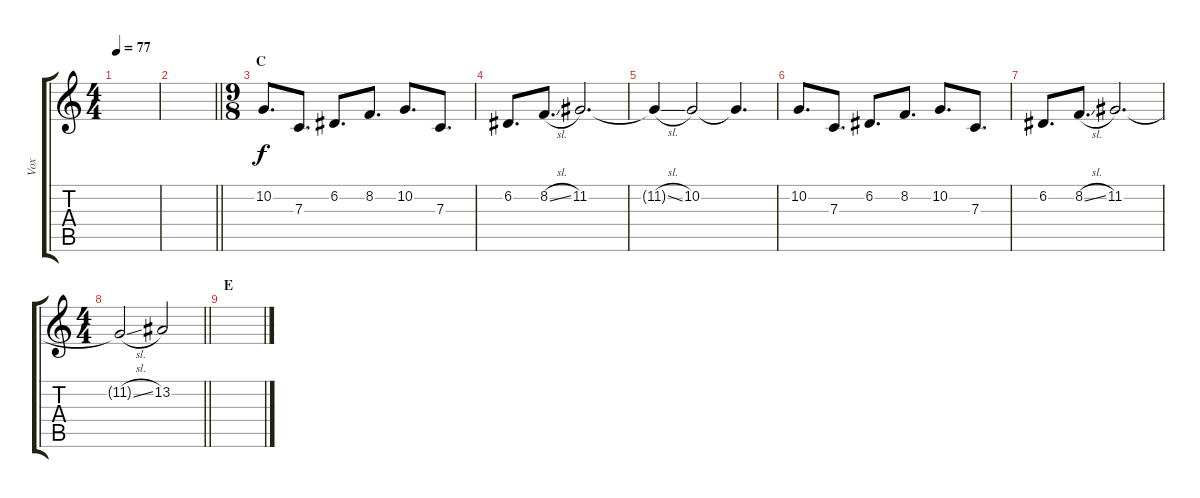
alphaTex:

\track ("Vox" "Vox") {instrument lead2sawtooth}
\staff {score tabs}
\tuning (D4 A3 F3 C3 G2 C2) {hide}
\ts (4 4)
\tempo 77
\clef g2
\ks c
|
\barLineRight lightlight
|
\ts (9 8)
\section ("" "C")
10.2.8{d} 7.3.8{d} 6.2.8{d} 8.2.8{d} 10.2.8{d} 7.3.8{d} |
6.2.8{d} 8.2{sl}.8{d} 11.2.2{d} |
11.2{sl t}.4 10.2.2 10.2{t}.4{d} |
10.2.8{d} 7.3.8{d} 6.2.8{d} 8.2.8{d} 10.2.8{d} 7.3.8{d} |
6.2.8{d} 8.2{sl}.8{d} 11.2.2{d} |
\ts (4 4)
\barLineRight lightlight
11.2{sl t}.2 13.2.2 |
\section ("" "E")
